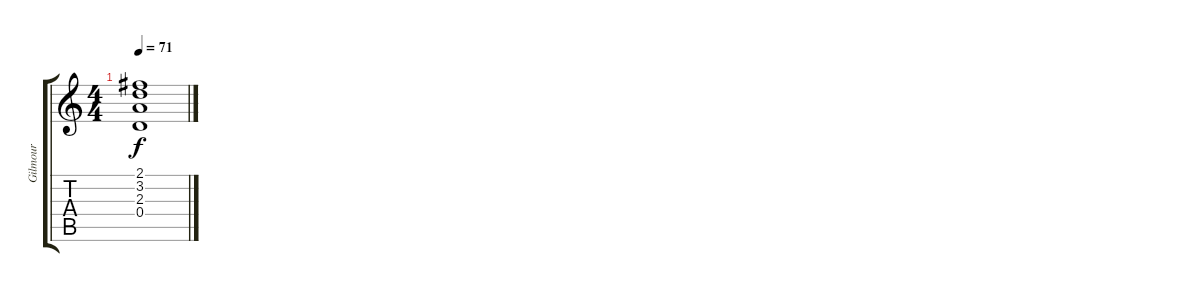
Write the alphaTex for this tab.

\track ("Gilmour" "Gilmour") {instrument acousticguitarsteel}
\staff {score tabs}
\tuning (E4 B3 G3 D3 A2 E2) {hide}
\ts (4 4)
\tempo 71
\clef g2
\ks c
(2.1 3.2 2.3 0.4).1{dy f}
